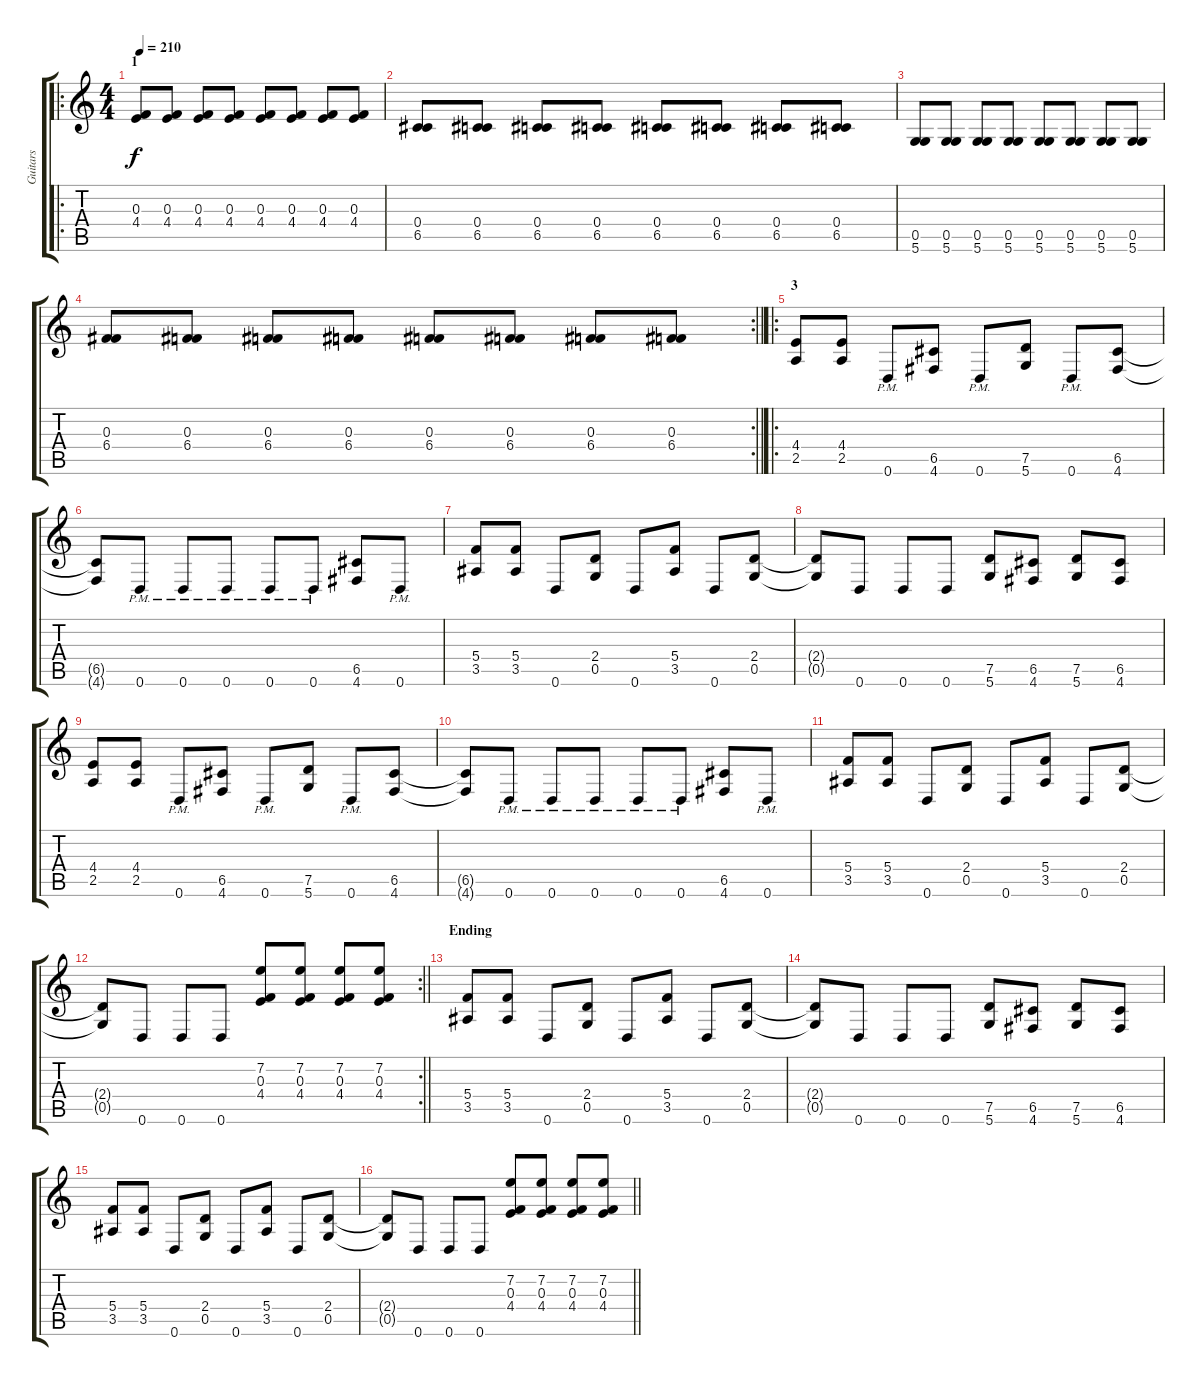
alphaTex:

\track ("Guitars" "Guitars") {instrument distortionguitar}
\staff {score tabs}
\tuning (D4 A3 F3 C3 G2 D2) {hide}
\ro
\ts (4 4)
\section ("" "1")
\tempo 210
\clef g2
\ks c
(0.3 4.4).8{dy f} (0.3 4.4).8 (0.3 4.4).8 (0.3 4.4).8 (0.3 4.4).8 (0.3 4.4).8 (0.3 4.4).8 (0.3 4.4).8 |
(0.4 6.5).8 (0.4 6.5).8 (0.4 6.5).8 (0.4 6.5).8 (0.4 6.5).8 (0.4 6.5).8 (0.4 6.5).8 (0.4 6.5).8 |
(0.5 5.6).8 (0.5 5.6).8 (0.5 5.6).8 (0.5 5.6).8 (0.5 5.6).8 (0.5 5.6).8 (0.5 5.6).8 (0.5 5.6).8 |
\rc 2
\barLineRight lightlight
(0.3 6.4).8 (0.3 6.4).8 (0.3 6.4).8 (0.3 6.4).8 (0.3 6.4).8 (0.3 6.4).8 (0.3 6.4).8 (0.3 6.4).8 |
\ro
\section ("" "3")
(4.4 2.5).8 (4.4 2.5).8 0.6{pm}.8 (6.5 4.6).8 0.6{pm}.8 (7.5 5.6).8 0.6{pm}.8 (6.5 4.6).8 |
(6.5{t} 4.6{t}).8 0.6{pm}.8 0.6{pm}.8 0.6{pm}.8 0.6{pm}.8 0.6{pm}.8 (6.5 4.6).8 0.6{pm}.8 |
(5.4 3.5).8 (5.4 3.5).8 0.6.8 (2.4 0.5).8 0.6.8 (5.4 3.5).8 0.6.8 (2.4 0.5).8 |
(2.4{t} 0.5{t}).8 0.6.8 0.6.8 0.6.8 (7.5 5.6).8 (6.5 4.6).8 (7.5 5.6).8 (6.5 4.6).8 |
(4.4 2.5).8 (4.4 2.5).8 0.6{pm}.8 (6.5 4.6).8 0.6{pm}.8 (7.5 5.6).8 0.6{pm}.8 (6.5 4.6).8 |
(6.5{t} 4.6{t}).8 0.6{pm}.8 0.6{pm}.8 0.6{pm}.8 0.6{pm}.8 0.6{pm}.8 (6.5 4.6).8 0.6{pm}.8 |
(5.4 3.5).8 (5.4 3.5).8 0.6.8 (2.4 0.5).8 0.6.8 (5.4 3.5).8 0.6.8 (2.4 0.5).8 |
\rc 2
\barLineRight lightlight
(2.4{t} 0.5{t}).8 0.6.8 0.6.8 0.6.8 (7.2 0.3 4.4).8 (7.2 0.3 4.4).8 (7.2 0.3 4.4).8 (7.2 0.3 4.4).8 |
\section ("" "Ending")
(5.4 3.5).8 (5.4 3.5).8 0.6.8 (2.4 0.5).8 0.6.8 (5.4 3.5).8 0.6.8 (2.4 0.5).8 |
(2.4{t} 0.5{t}).8 0.6.8 0.6.8 0.6.8 (7.5 5.6).8 (6.5 4.6).8 (7.5 5.6).8 (6.5 4.6).8 |
(5.4 3.5).8 (5.4 3.5).8 0.6.8 (2.4 0.5).8 0.6.8 (5.4 3.5).8 0.6.8 (2.4 0.5).8 |
\barLineRight lightlight
(2.4{t} 0.5{t}).8 0.6.8 0.6.8 0.6.8 (7.2 0.3 4.4).8 (7.2 0.3 4.4).8 (7.2 0.3 4.4).8 (7.2 0.3 4.4).8
